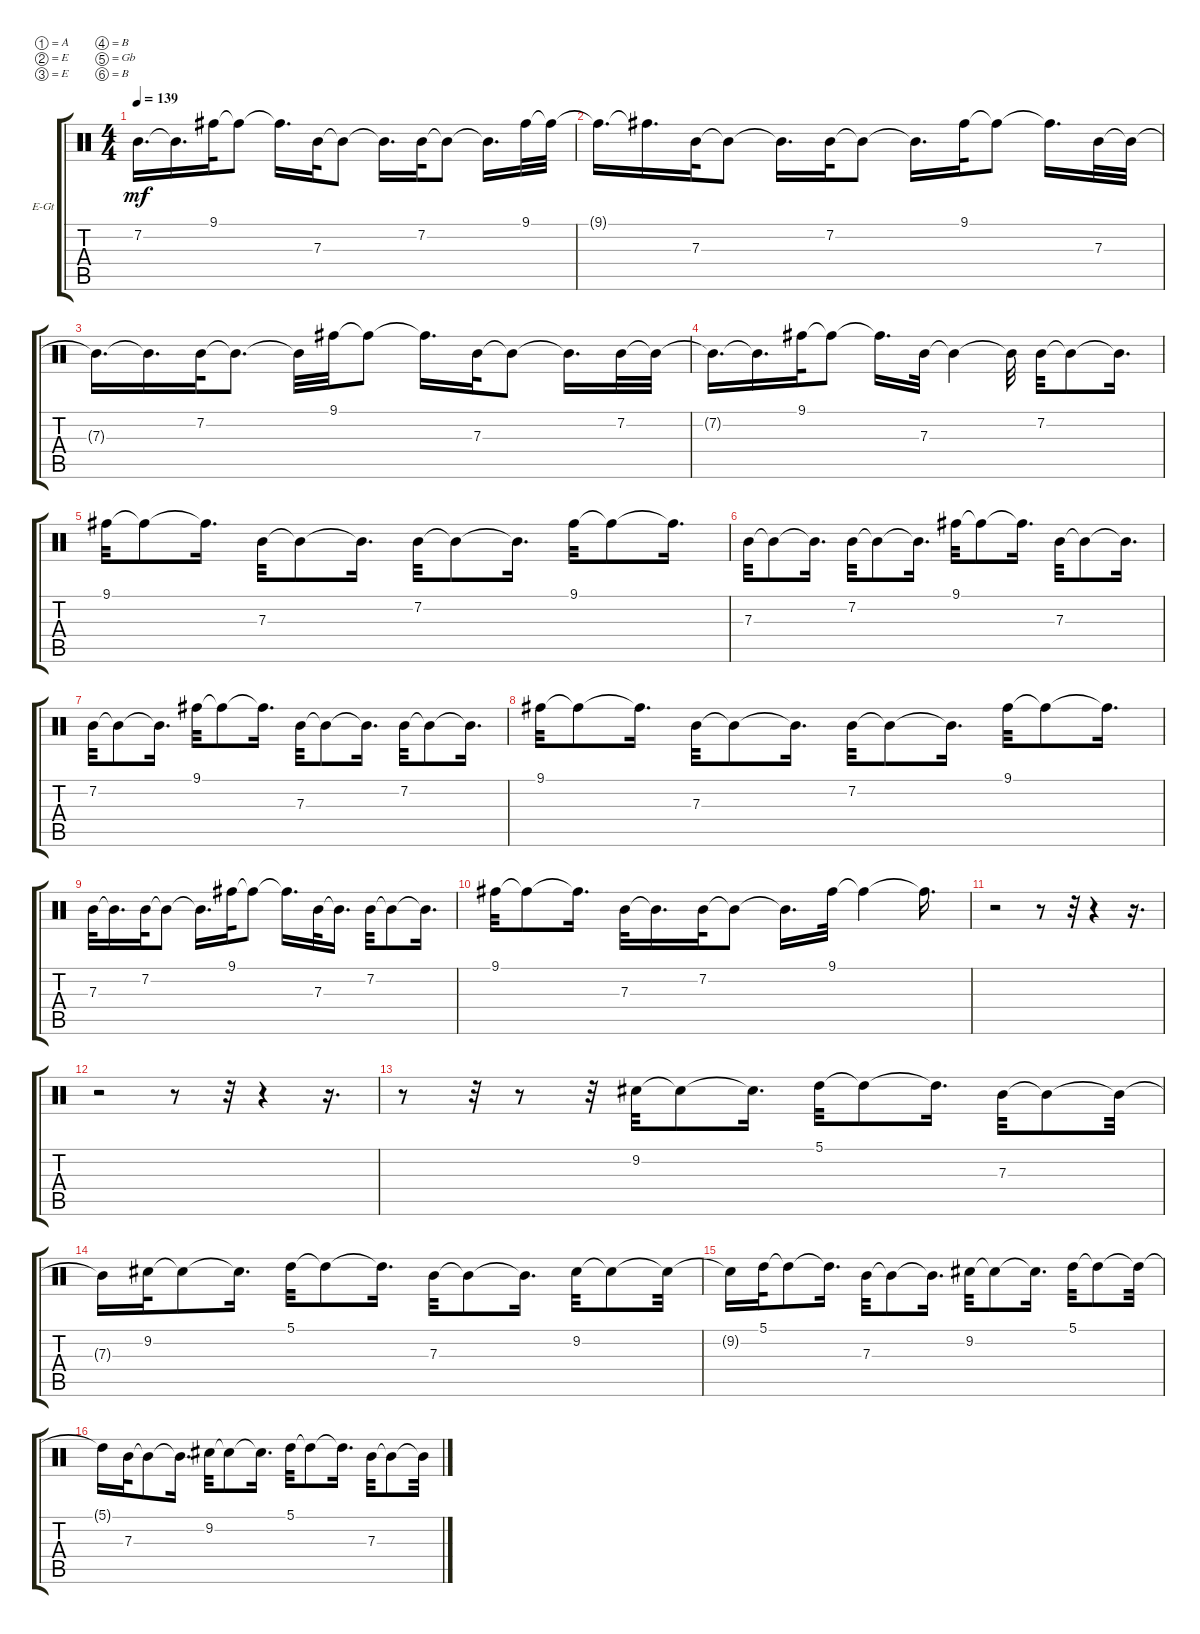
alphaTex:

\bracketExtendMode groupsimilarinstruments
\firstSystemTrackNameOrientation horizontal
\otherSystemsTrackNameOrientation horizontal
\track ("Harry Lead" "E-Gt") {instrument electricguitarclean}
\staff {score tabs}
\tuning (A3 E3 E3 B2 Gb2 B1)
\ts (4 4)
\tempo 139
\clef neutral
\scale
0.333333
\ks c
7.2{t}.16{d dy mf} 7.2{t}.16{d} 9.1.32 9.1{t}.8 9.1{t}.16{d} 7.3.32 7.3{t}.8 7.3{t}.16{d} 7.2.32 7.2{t}.8 7.2{t}.16{d} 9.1.32 9.1{t}.32 |
\scale
0.333333 9.1{t}.16{d} 9.1{t}.16{d} 7.3.32 7.3{t}.8 7.3{t}.16{d} 7.2.32 7.2{t}.8 7.2{t}.16{d} 9.1.32 9.1{t}.8 9.1{t}.16{d} 7.3.32 7.3{t}.32 |
\scale
0.333333 7.3{t}.16{d} 7.3{t}.16{d} 7.2.32 7.2{t}.8{d} 7.2{t}.32 9.1.32 9.1{t}.8 9.1{t}.16{d} 7.3.32 7.3{t}.8 7.3{t}.16{d} 7.2.32 7.2{t}.32 |
\scale
0.333333 7.2{t}.16{d} 7.2{t}.16{d} 9.1.32 9.1{t}.8 9.1{t}.16{d} 7.3.32 7.3{t}.4 7.3{t}.32 7.2.32 7.2{t}.8 7.2{t}.16{d} |
\scale
0.333333 9.1.32 9.1{t}.8 9.1{t}.16{d} 7.3.32 7.3{t}.8 7.3{t}.16{d} 7.2.32 7.2{t}.8 7.2{t}.16{d} 9.1.32 9.1{t}.8 9.1{t}.16{d} |
\scale
0.333333 7.3.32 7.3{t}.8 7.3{t}.16{d} 7.2.32 7.2{t}.8 7.2{t}.16{d} 9.1.32 9.1{t}.8 9.1{t}.16{d} 7.3.32 7.3{t}.8 7.3{t}.16{d} |
\scale
0.333333 7.2.32 7.2{t}.8 7.2{t}.16{d} 9.1.32 9.1{t}.8 9.1{t}.16{d} 7.3.32 7.3{t}.8 7.3{t}.16{d} 7.2.32 7.2{t}.8 7.2{t}.16{d} |
\scale
0.333333 9.1.32 9.1{t}.8 9.1{t}.16{d} 7.3.32 7.3{t}.8 7.3{t}.16{d} 7.2.32 7.2{t}.8 7.2{t}.16{d} 9.1.32 9.1{t}.8 9.1{t}.16{d} |
\scale
0.333333 7.3.32 7.3{t}.16{d} 7.2.32 7.2{t}.8 7.2{t}.16{d} 9.1.32 9.1{t}.8 9.1{t}.16{d} 7.3.32 7.3{t}.16{d} 7.2.32 7.2{t}.8 7.2{t}.16{d} |
\scale
0.333333 9.1.32 9.1{t}.8 9.1{t}.16{d} 7.3.32 7.3{t}.16{d} 7.2.32 7.2{t}.8 7.2{t}.16{d} 9.1.32 9.1{t}.4 9.1{t}.16{d} |
\scale
0.333333 r.2 r.8 r.32 r.4 r.16{d} |
\scale
0.333333 r.2 r.8 r.32 r.4 r.16{d} |
\scale
0.333333 r.8 r.32 r.8 r.32 9.2.32 9.2{t}.8 9.2{t}.16{d} 5.1.32 5.1{t}.8 5.1{t}.16{d} 7.3.32 7.3{t}.8 7.3{t}.32 |
\scale
0.333333 7.3{t}.16 9.2.32 9.2{t}.8 9.2{t}.16{d} 5.1.32 5.1{t}.8 5.1{t}.16{d} 7.3.32 7.3{t}.8 7.3{t}.16{d} 9.2.32 9.2{t}.8 9.2{t}.32 |
\scale
0.333333 9.2{t}.16 5.1.32 5.1{t}.8 5.1{t}.16{d} 7.3.32 7.3{t}.8 7.3{t}.16{d} 9.2.32 9.2{t}.8 9.2{t}.16{d} 5.1.32 5.1{t}.8 5.1{t}.32 |
\scale
0.333333 5.1{t}.16 7.3.32 7.3{t}.8 7.3{t}.16{d} 9.2.32 9.2{t}.8 9.2{t}.16{d} 5.1.32 5.1{t}.8 5.1{t}.16{d} 7.3.32 7.3{t}.8 7.3{t}.32
